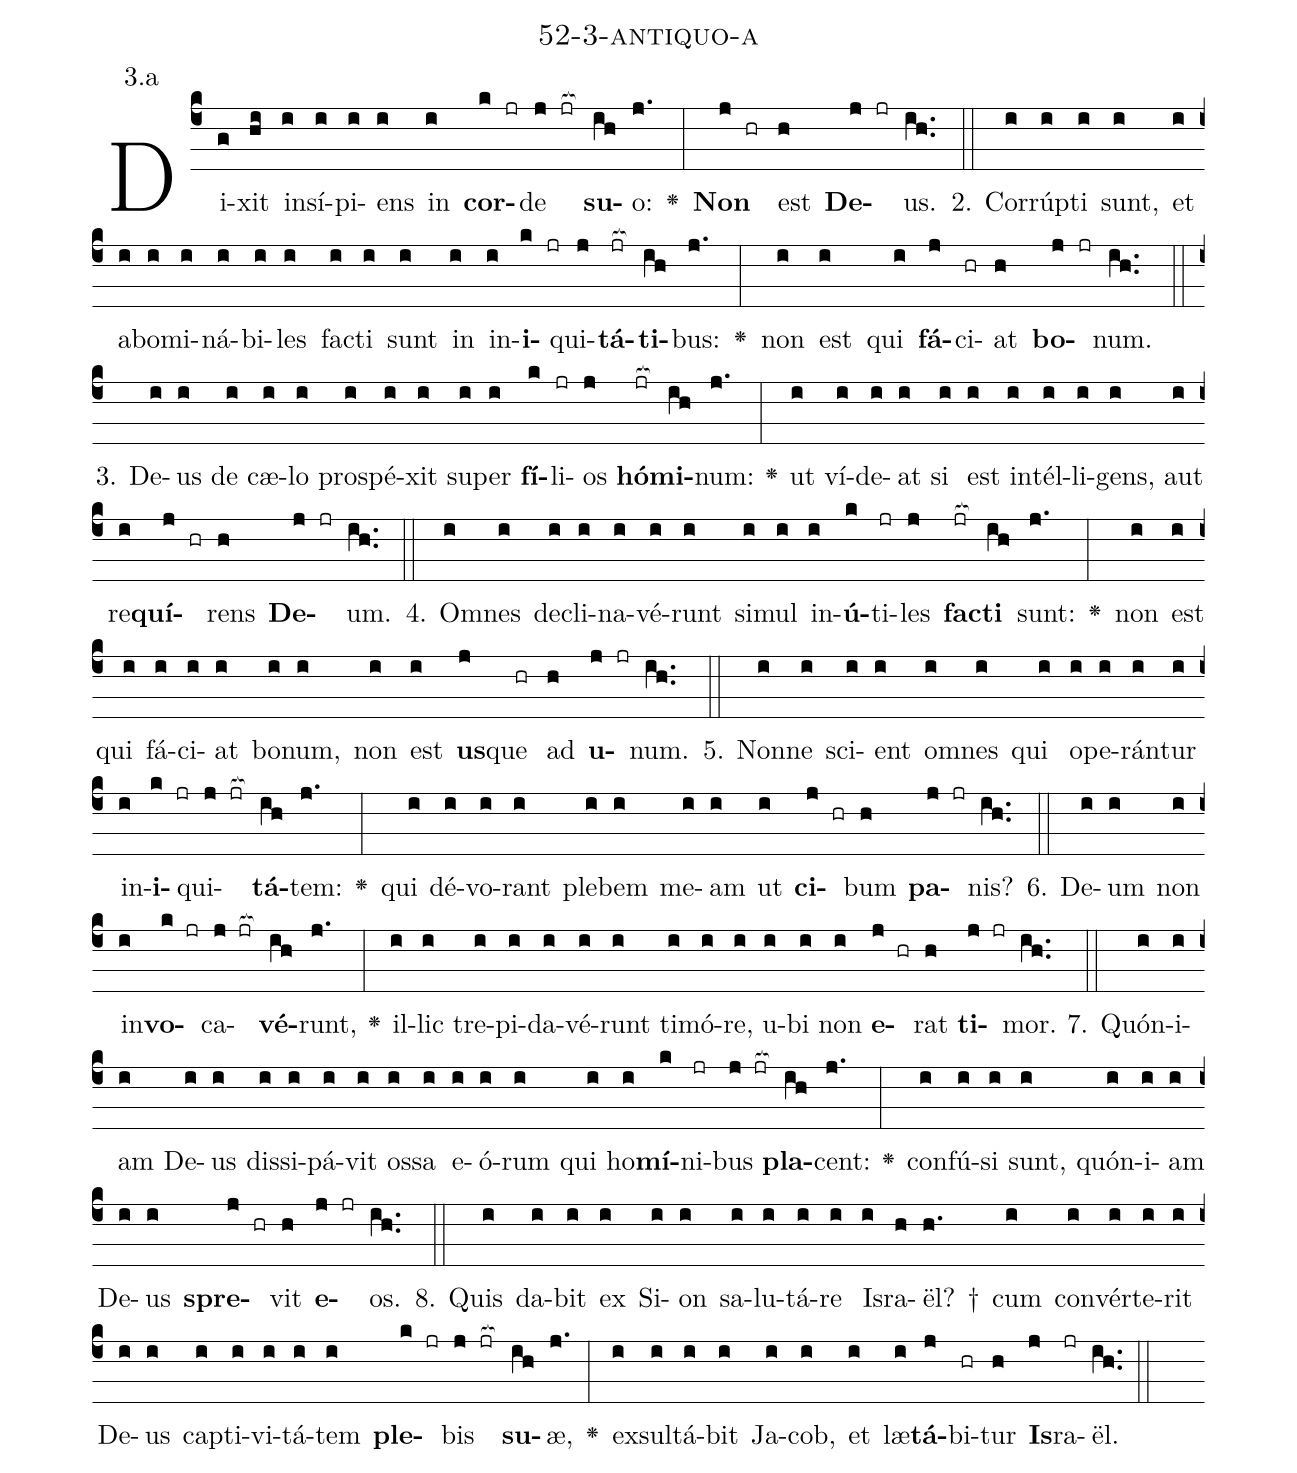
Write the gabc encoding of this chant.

name: 52-3-antiquo-a;
annotation: 3.a;
%%
(c4)Di(g)xit(hi) in(i)sí(i)pi(i)ens(i) in(i) <b>cor</b>(k jr)de(j jr[ocb:1{]) <b>su</b>(ih[ocb:0}])o:(j.) <v>\greheightstar</v>(:) <b>Non</b>(j hr) est(h) <b>De</b>(j jr)us.(ih..) (::)
2. Cor(i)rúp(i)ti(i) sunt,(i) et(i) ab(i)o(i)mi(i)ná(i)bi(i)les(i) fac(i)ti(i) sunt(i) in(i) in(i)<b>i</b>(k jr)qui(j)<b>tá</b>(jr[ocb:1{])<b>ti</b>(ih[ocb:0}])bus:(j.) <v>\greheightstar</v>(:) non(i) est(i) qui(i) <b>fá</b>(j)ci(hr)at(h) <b>bo</b>(j jr)num.(ih..) (::)
3. De(i)us(i) de(i) cæ(i)lo(i) pro(i)spé(i)xit(i) su(i)per(i) <b>fí</b>(k)li(jr)os(j) <b>hó</b>(jr[ocb:1{])<b>mi</b>(ih[ocb:0}])num:(j.) <v>\greheightstar</v>(:) ut(i) ví(i)de(i)at(i) si(i) est(i) in(i)tél(i)li(i)gens,(i) aut(i) re(i)<b>quí</b>(j hr)rens(h) <b>De</b>(j jr)um.(ih..) (::)
4. Om(i)nes(i) de(i)cli(i)na(i)vé(i)runt(i) si(i)mul(i) in(i)<b>ú</b>(k)ti(jr)les(j) <b>fac</b>(jr[ocb:1{])<b>ti</b>(ih[ocb:0}]) sunt:(j.) <v>\greheightstar</v>(:) non(i) est(i) qui(i) fá(i)ci(i)at(i) bo(i)num,(i) non(i) est(i) <b>us</b>(j)que(hr) ad(h) <b>u</b>(j jr)num.(ih..) (::)
5. Non(i)ne(i) sci(i)ent(i) om(i)nes(i) qui(i) o(i)pe(i)rán(i)tur(i) in(i)<b>i</b>(k jr)qui(j jr[ocb:1{])<b>tá</b>(ih[ocb:0}])tem:(j.) <v>\greheightstar</v>(:) qui(i) dé(i)vo(i)rant(i) ple(i)bem(i) me(i)am(i) ut(i) <b>ci</b>(j hr)bum(h) <b>pa</b>(j jr)nis?(ih..) (::)
6. De(i)um(i) non(i) in(i)<b>vo</b>(k jr)ca(j jr[ocb:1{])<b>vé</b>(ih[ocb:0}])runt,(j.) <v>\greheightstar</v>(:) il(i)lic(i) tre(i)pi(i)da(i)vé(i)runt(i) ti(i)mó(i)re,(i) u(i)bi(i) non(i) <b>e</b>(j hr)rat(h) <b>ti</b>(j jr)mor.(ih..) (::)
7. Quón(i)i(i)am(i) De(i)us(i) dis(i)si(i)pá(i)vit(i) os(i)sa(i) e(i)ó(i)rum(i) qui(i) ho(i)<b>mí</b>(k)ni(jr)bus(j jr[ocb:1{]) <b>pla</b>(ih[ocb:0}])cent:(j.) <v>\greheightstar</v>(:) con(i)fú(i)si(i) sunt,(i) quón(i)i(i)am(i) De(i)us(i) <b>spre</b>(j hr)vit(h) <b>e</b>(j jr)os.(ih..) (::)
8. Quis(i) da(i)bit(i) ex(i) Si(i)on(i) sa(i)lu(i)tá(i)re(i) Is(i)ra(h)ël? †(h.) cum(i) con(i)vér(i)te(i)rit(i) De(i)us(i) cap(i)ti(i)vi(i)tá(i)tem(i) <b>ple</b>(k jr)bis(j jr[ocb:1{]) <b>su</b>(ih[ocb:0}])æ,(j.) <v>\greheightstar</v>(:) ex(i)sul(i)tá(i)bit(i) Ja(i)cob,(i) et(i) læ(i)<b>tá</b>(j)bi(hr)tur(h) <b>Is</b>(j)ra(jr)ël.(ih..) (::)
